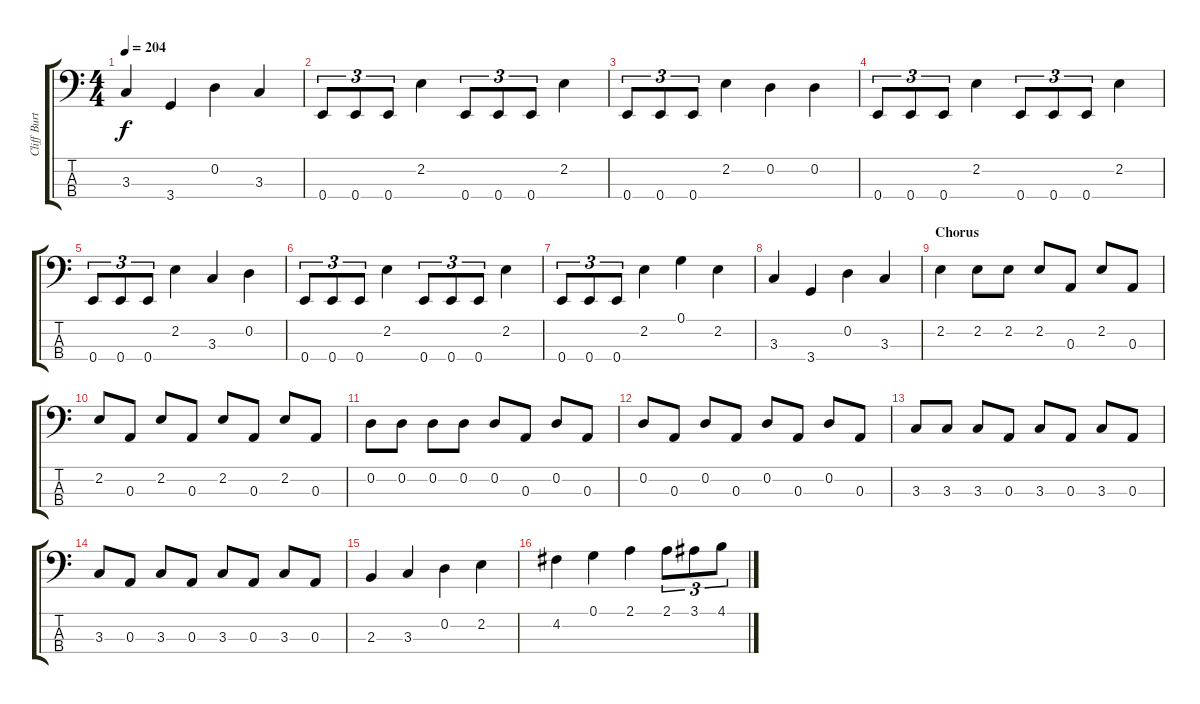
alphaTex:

\track ("Cliff Burton (Bass)" "Cliff Burt") {instrument electricbassfinger}
\staff {score tabs}
\tuning (G2 D2 A1 E1) {hide}
\ts (4 4)
\tempo 204
\clef f4
\ks c
3.3.4{dy f} 3.4.4 0.2.4 3.3.4 |
0.4.8{tu (3 2)} 0.4.8{tu (3 2)} 0.4.8{tu (3 2)} 2.2.4 0.4.8{tu (3 2)} 0.4.8{tu (3 2)} 0.4.8{tu (3 2)} 2.2.4 |
0.4.8{tu (3 2)} 0.4.8{tu (3 2)} 0.4.8{tu (3 2)} 2.2.4 0.2.4 0.2.4 |
0.4.8{tu (3 2)} 0.4.8{tu (3 2)} 0.4.8{tu (3 2)} 2.2.4 0.4.8{tu (3 2)} 0.4.8{tu (3 2)} 0.4.8{tu (3 2)} 2.2.4 |
0.4.8{tu (3 2)} 0.4.8{tu (3 2)} 0.4.8{tu (3 2)} 2.2.4 3.3.4 0.2.4 |
0.4.8{tu (3 2)} 0.4.8{tu (3 2)} 0.4.8{tu (3 2)} 2.2.4 0.4.8{tu (3 2)} 0.4.8{tu (3 2)} 0.4.8{tu (3 2)} 2.2.4 |
0.4.8{tu (3 2)} 0.4.8{tu (3 2)} 0.4.8{tu (3 2)} 2.2.4 0.1.4 2.2.4 |
3.3.4 3.4.4 0.2.4 3.3.4 |
\section ("" "Chorus")
2.2.4 2.2.8 2.2.8 2.2.8 0.3.8 2.2.8 0.3.8 |
2.2.8 0.3.8 2.2.8 0.3.8 2.2.8 0.3.8 2.2.8 0.3.8 |
0.2.8 0.2.8 0.2.8 0.2.8 0.2.8 0.3.8 0.2.8 0.3.8 |
0.2.8 0.3.8 0.2.8 0.3.8 0.2.8 0.3.8 0.2.8 0.3.8 |
3.3.8 3.3.8 3.3.8 0.3.8 3.3.8 0.3.8 3.3.8 0.3.8 |
3.3.8 0.3.8 3.3.8 0.3.8 3.3.8 0.3.8 3.3.8 0.3.8 |
2.3.4 3.3.4 0.2.4 2.2.4 |
4.2.4 0.1.4 2.1.4 2.1.8{tu (3 2)} 3.1.8{tu (3 2)} 4.1.8{tu (3 2)}
